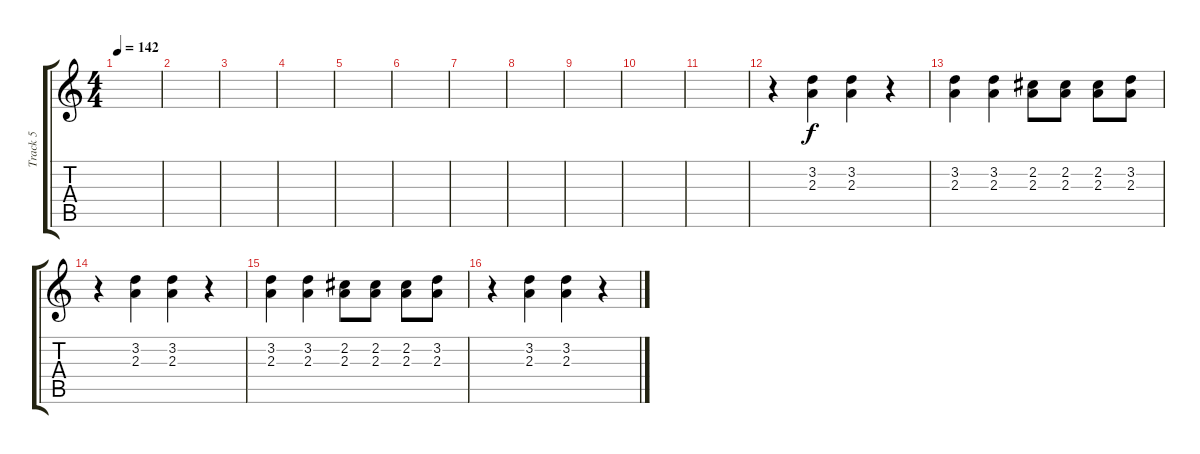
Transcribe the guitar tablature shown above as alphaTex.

\track ("Track 5" "Track 5") {instrument distortionguitar}
\staff {score tabs}
\tuning (E4 B3 G3 D3 A2 E2) {hide}
\ts (4 4)
\tempo 142
\clef g2
\ks c
|
|
|
|
|
|
|
|
|
|
|
r.4 (3.2 2.3).4 (3.2 2.3).4 r.4 |
(3.2 2.3).4 (3.2 2.3).4 (2.2 2.3).8 (2.2 2.3).8 (2.2 2.3).8 (3.2 2.3).8 |
r.4 (3.2 2.3).4 (3.2 2.3).4 r.4 |
(3.2 2.3).4 (3.2 2.3).4 (2.2 2.3).8 (2.2 2.3).8 (2.2 2.3).8 (3.2 2.3).8 |
r.4 (3.2 2.3).4 (3.2 2.3).4 r.4
